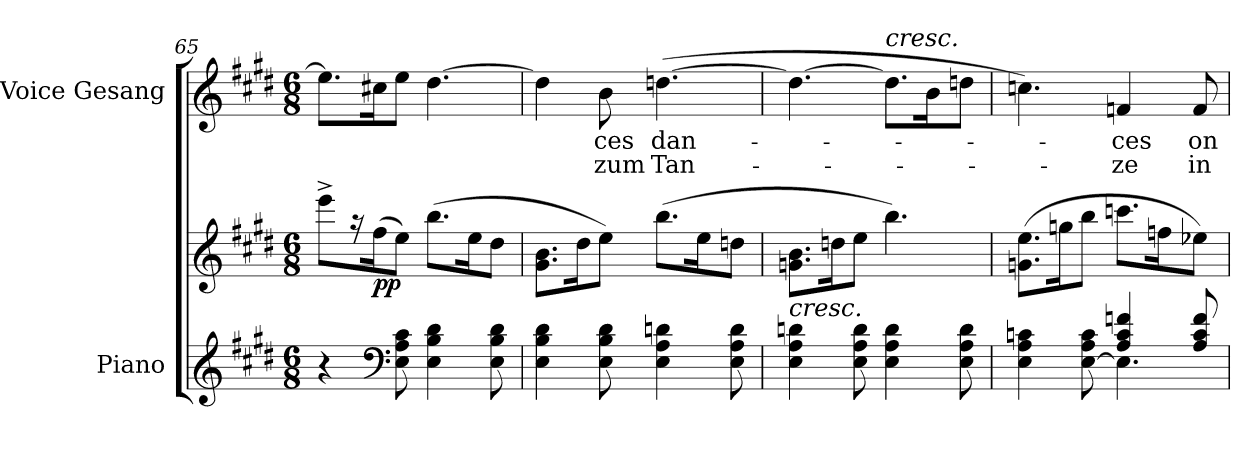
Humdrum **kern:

**kern	**kern	**dynam	**kern	**text	**text
*part2	*part2	*part2	*part1	*part1	*part1
*staff3	*staff2	*staff2/3	*staff1	*staff1	*staff1
*I"Piano	*	*	*I"Voice Gesang	*	*
*I'Pno	*	*	*	*	*
*clefG2	*clefG2	*	*clefG2	*	*
*k[f#c#g#d#]	*k[f#c#g#d#]	*	*k[f#c#g#d#]	*	*
*M6/8	*M6/8	*	*M6/8	*	*
=65	=65	=65	=65	=65	=65
4r	8eee^\L	.	8.ee\L]	.	.
.	16r	.	.	.	.
!	!	!LO:DY:b	!	!	!
.	(16ff#\J	pp	16cc#X\K	.	.
*clefF4	*	*	*	*	*
8E\ 8A\ 8c#\	8ee\J)	.	8ee\J	.	.
4E\ 4B\ 4d#\	(8.bb\L	.	[4.dd#\	.	.
.	16ee\K	.	.	.	.
8E\ 8B\ 8d#\	8dd#\J	.	.	.	.
=66	=66	=66	=66	=66	=66
4E\ 4B\ 4d#\	8.g#\ 8.b\L	.	4dd#\]	.	.
.	16dd#\K	.	.	.	.
8E\ 8B\ 8d#\	8ee\J)	.	8b\	-ces	zum
4E\ 4A\ 4dn\	(8.bb\L	.	([4.ddn\	dan-	Tan-
.	16ee\K	.	.	.	.
8E\ 8A\ 8d\	8ddn\J	.	.	.	.
=67	=67	=67	=67	=67	=67
!	!LO:TX:b:i:t=cresc.	!	!	!	!
4E\ 4A\ 4dn\	8.gn\ 8.b\L	.	4.ddn\_	.	.
.	16ddn\K	.	.	.	.
8E\ 8A\ 8d\	8ee\J	.	.	.	.
!	!	!	!LO:TX:a:i:t=cresc.	!	!
4E\ 4A\ 4d\	4.bb\)	.	8.dd\L]	.	.
.	.	.	16b\K	.	.
8E\ 8A\ 8d\	.	.	8dd\J	.	.
=68	=68	=68	=68	=68	=68
*^	*	*	*	*	*
4E\ 4A\ 4cn\	4.ryy	(8.gn\ 8.ee\L	.	4.ccn\)	.	.
.	.	16ggn\K	.	.	.	.
[8E\ 8A\ 8c\	.	8bb\J	.	.	.	.
4A/ 4c/ 4fn/	4.E\]	8.cccn\L	.	4fn/	-ces	-ze
.	.	16ffn\K	.	.	.	.
8A/ 8c/ 8f/	.	8ee-X\J)	.	8f/	on	in
*v	*v	*	*	*	*	*
=	=	=	=	=	=
*-	*-	*-	*-	*-	*-
